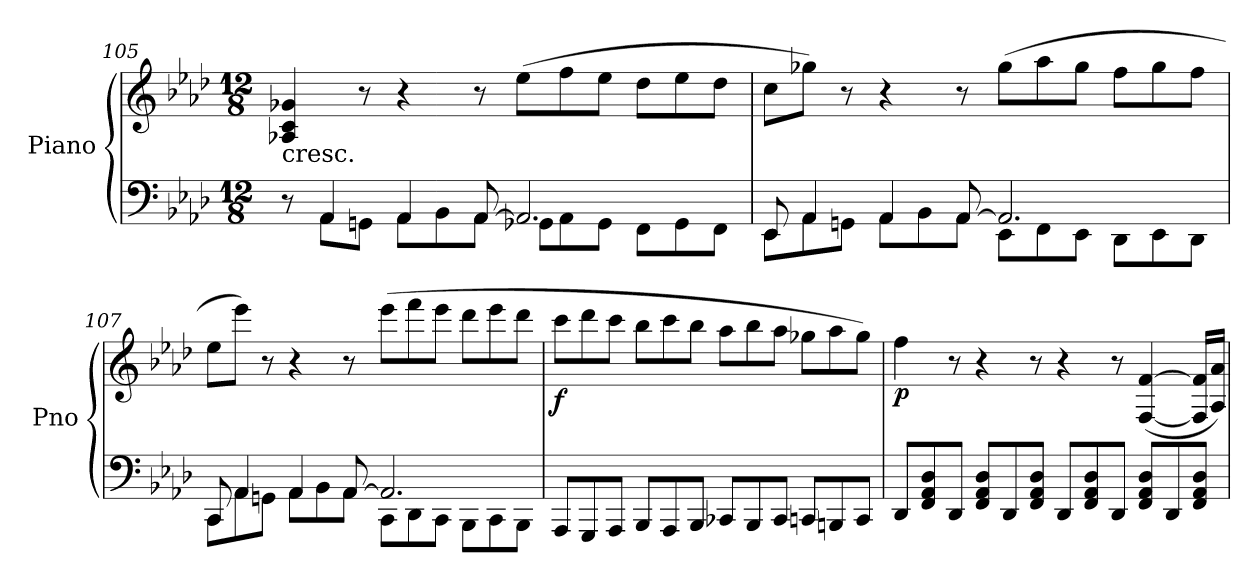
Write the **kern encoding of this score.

**kern	**kern	**dynam
*part1	*part1	*part1
*staff2	*staff1	*staff1/2
*I"Piano	*	*
*I'Pno	*	*
!!LO:LB:g=z
*clefF4	*clefG2	*
*k[b-e-a-d-]	*k[b-e-a-d-]	*
*A-:	*A-:	*
*M12/8	*M12/8	*
=105	=105	=105
*^	*	*
!	!	!LO:TX:b:t=cresc.	!
8r	8ryy	4A-X/ 4c/ 4g-X/	.
4AA-/	8AA-\L	.	.
.	8GGn\J	8r	.
4AA-/	8AA-\L	4r	.
.	8BB-\	.	.
[8AA-/	8AA-\J	8r	.
2.AA-/]	8GG-X\L	(8ee-\L	.
.	8AA-\	8ff\	.
.	8GG-\J	8ee-\J	.
.	8FF\L	8dd-\L	.
.	8GG-\	8ee-\	.
.	8FF\J	8dd-\J	.
=106	=106	=106	=106
8EE-/	8EE-\L	8cc\L	.
4AA-/	8AA-\	8gg-X\J)	.
.	8GGn\J	8r	.
4AA-/	8AA-\L	4r	.
.	8BB-\	.	.
[8AA-/	8AA-\J	8r	.
2.AA-/]	8EE-\L	(8gg-\L	.
.	8FF\	8aa-\	.
.	8EE-\J	8gg-\J	.
.	8DD-\L	8ff\L	.
.	8EE-\	8gg-\	.
.	8DD-\J	8ff\J	.
=107	=107	=107	=107
8CC/	8CC\L	8ee-\L	.
4AA-/	8AA-\	8eee-\J)	.
.	8GGn\J	8r	.
4AA-/	8AA-\L	4r	.
.	8BB-\	.	.
[8AA-/	8AA-\J	8r	.
2.AA-/]	8CC\L	(8eee-\L	.
.	8DD-\	8fff\	.
.	8CC\J	8eee-\J	.
.	8BBB-\L	8ddd-\L	.
.	8CC\	8eee-\	.
.	8BBB-\J	8ddd-\J	.
!!LO:PB:g=z
=108	=108	=108	=108
!	!	!	!LO:DY:b
*v	*v	*	*
8AAA-/L	8ccc\L	f
8GGG/	8ddd-\	.
8AAA-/J	8ccc\J	.
8BBB-/L	8bb-\L	.
8AAA-/	8ccc\	.
8BBB-/J	8bb-\J	.
8CC-X/L	8aa-\L	.
8BBB-/	8bb-\	.
8CC-/J	8aa-\J	.
8CCn/L	8gg-X\L	.
8BBBn/	8aa-\	.
8CC/J	8gg-\J)	.
=109	=109	=109
!	!	!LO:DY:b
8DD-/L	4ff\	p
8FF/ 8AA-/ 8D-/	.	.
8DD-/J	8r	.
8FF/ 8AA-/ 8D-/L	4r	.
8DD-/	.	.
8FF/ 8AA-/ 8D-/J	8r	.
8DD-/L	4r	.
8FF/ 8AA-/ 8D-/	.	.
8DD-/J	8r	.
8FF/ 8AA-/ 8D-/L	([4F/ [4f/	.
8DD-/	.	.
8FF/ 8AA-/ 8D-/J	16F/] 16f/]LL	.
.	16A-/ 16a-/JJ)	.
=	=	=
*-	*-	*-
